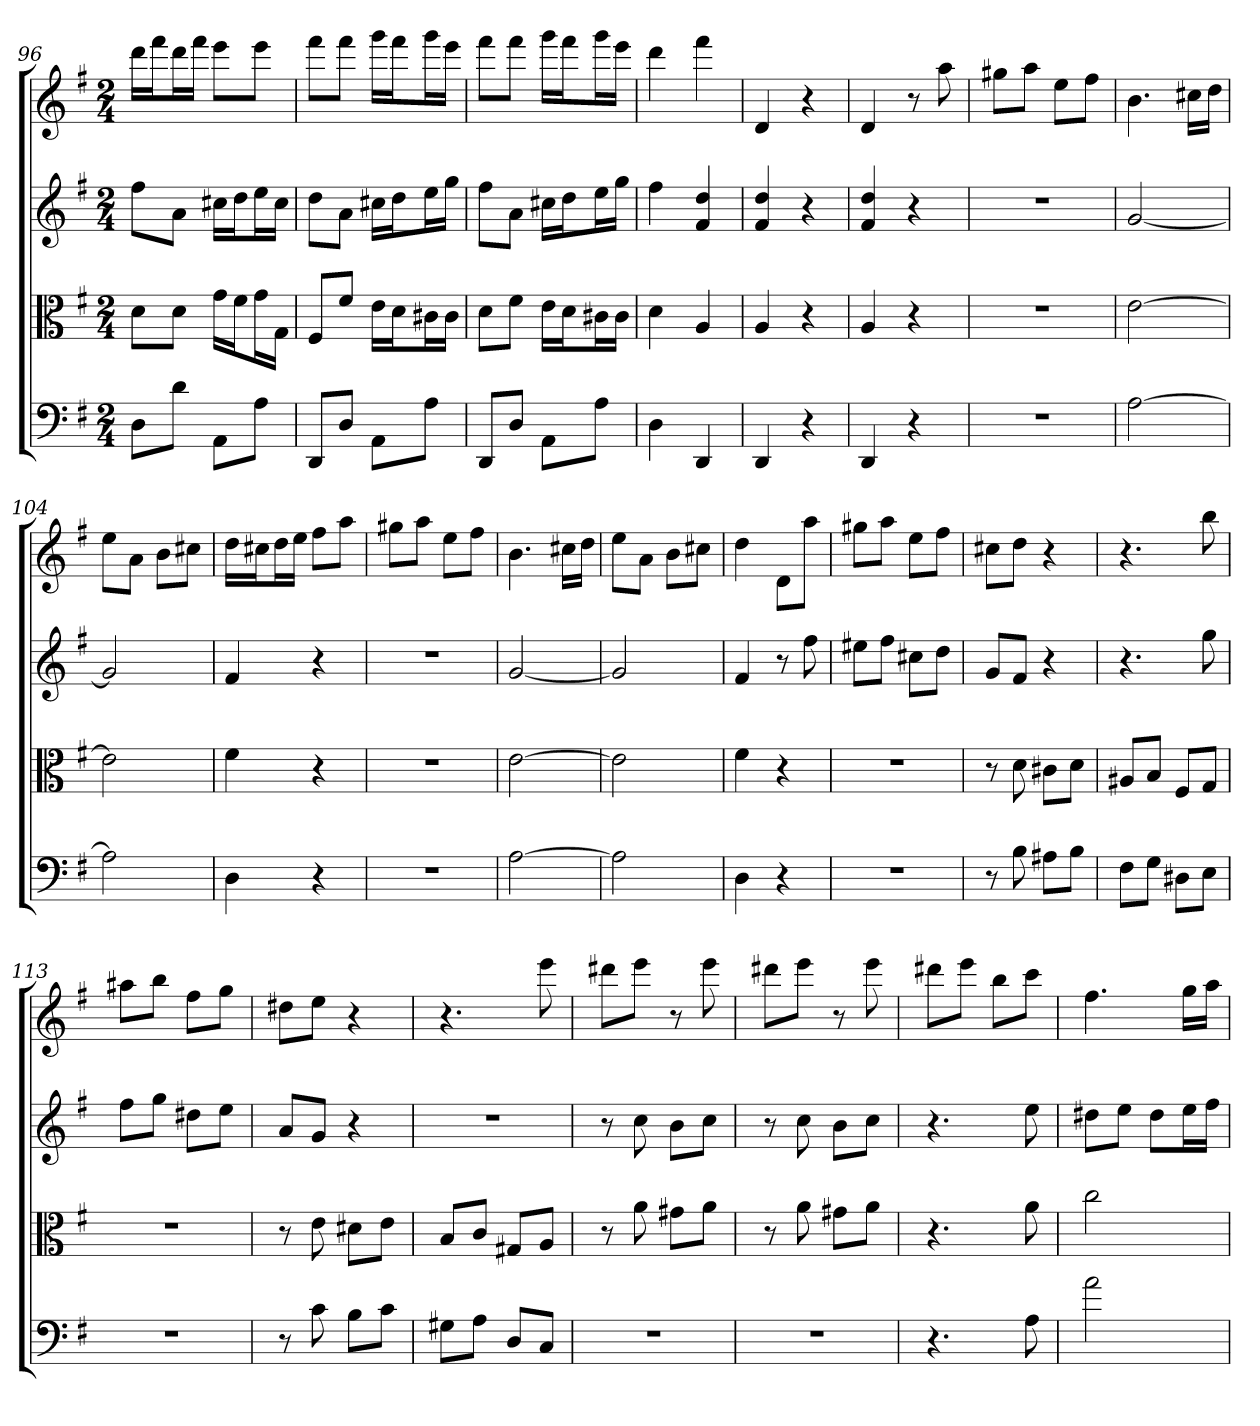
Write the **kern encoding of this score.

**kern	**kern	**kern	**kern
*part4	*part3	*part2	*part1
*staff4	*staff3	*staff2	*staff1
*clefF4	*clefC3	*	*
*k[f#]	*k[f#]	*k[f#]	*k[f#]
*G:	*G:	*G:	*G:
*M2/4	*M2/4	*M2/4	*M2/4
=96	=96	=96	=96
8D\L	8d\L	8ff#L	16dddLL
.	.	.	16fff#J
8d\J	8d\J	8aJ	16dddL
.	.	.	16fff#JJ
8AA\L	16g\LL	16cc#XLL	8eeeL
.	16f#\J	16ddJ	.
8A\J	16g\L	16eeL	8eeeJ
.	16G\JJ	16cc#JJ	.
=97	=97	=97	=97
8DD/L	8F#/L	8ddL	8fff#L
8D/J	8f#/J	8aJ	8fff#J
8AA\L	16e\LL	16cc#XLL	16gggLL
.	16d\J	16ddJ	16fff#J
8A\J	16c#X\L	16eeL	16gggL
.	16c#\JJ	16ggJJ	16eeeJJ
=98	=98	=98	=98
8DD/L	8d\L	8ff#L	8fff#L
8D/J	8f#\J	8aJ	8fff#J
8AA\L	16e\LL	16cc#XLL	16gggLL
.	16d\J	16ddJ	16fff#J
8A\J	16c#X\L	16eeL	16gggL
.	16c#\JJ	16ggJJ	16eeeJJ
=99	=99	=99	=99
4D	4d	4ff#	4ddd
4DD	4A	4f# 4dd	4fff#
=100	=100	=100	=100
4DD	4A	4f# 4dd	4d
4r	4r	4r	4r
=101	=101	=101	=101
4DD	4A	4f# 4dd	4d
4r	4r	4r	8r
.	.	.	8aa
=102	=102	=102	=102
2r	2r	2r	8gg#XL
.	.	.	8aaJ
.	.	.	8eeL
.	.	.	8ff#J
=103	=103	=103	=103
[2A	[2e	[2g	4.b
.	.	.	16cc#XLL
.	.	.	16ddJJ
=104	=104	=104	=104
2A]	2e]	2g]	8eeL
.	.	.	8aJ
.	.	.	8bL
.	.	.	8cc#XJ
=105	=105	=105	=105
4D	4f#	4f#	16ddLL
.	.	.	16cc#XJ
.	.	.	16ddL
.	.	.	16eeJJ
4r	4r	4r	8ff#L
.	.	.	8aaJ
=106	=106	=106	=106
2r	2r	2r	8gg#XL
.	.	.	8aaJ
.	.	.	8eeL
.	.	.	8ff#J
=107	=107	=107	=107
[2A	[2e	[2g	4.b
.	.	.	16cc#XLL
.	.	.	16ddJJ
=108	=108	=108	=108
2A]	2e]	2g]	8eeL
.	.	.	8aJ
.	.	.	8bL
.	.	.	8cc#XJ
=109	=109	=109	=109
4D	4f#	4f#	4dd
4r	4r	8r	8dL
.	.	8ff#	8aaJ
=110	=110	=110	=110
2r	2r	8ee#XL	8gg#XL
.	.	8ff#J	8aaJ
.	.	8cc#XL	8eeL
.	.	8ddJ	8ff#J
=111	=111	=111	=111
8r	8r	8gL	8cc#XL
8B	8d	8f#J	8ddJ
8A#X\L	8c#X\L	4r	4r
8B\J	8d\J	.	.
=112	=112	=112	=112
8F#\L	8A#X/L	4.r	4.r
8G\J	8B/J	.	.
8D#X\L	8F#/L	.	.
8E\J	8G/J	8gg	8bb
=113	=113	=113	=113
2r	2r	8ff#L	8aa#XL
.	.	8ggJ	8bbJ
.	.	8dd#XL	8ff#L
.	.	8eeJ	8ggJ
=114	=114	=114	=114
8r	8r	8aL	8dd#XL
8c	8e	8gJ	8eeJ
8B\L	8d#X\L	4r	4r
8c\J	8e\J	.	.
=115	=115	=115	=115
8G#X\L	8B/L	2r	4.r
8A\J	8c/J	.	.
8D/L	8G#X/L	.	.
8C/J	8A/J	.	8eee
=116	=116	=116	=116
2r	8r	8r	8ddd#XL
.	8a	8cc	8eeeJ
.	8g#X\L	8bL	8r
.	8a\J	8ccJ	8eee
=117	=117	=117	=117
2r	8r	8r	8ddd#XL
.	8a	8cc	8eeeJ
.	8g#X\L	8bL	8r
.	8a\J	8ccJ	8eee
=118	=118	=118	=118
4.r	4.r	4.r	8ddd#XL
.	.	.	8eeeJ
.	.	.	8bbL
8A	8a	8ee	8cccJ
=119	=119	=119	=119
2a	2cc	8dd#XL	4.ff#
.	.	8eeJ	.
.	.	8dd#L	.
.	.	16eeL	16ggLL
.	.	16ff#JJ	16aaJJ
=	=	=	=
*-	*-	*-	*-
